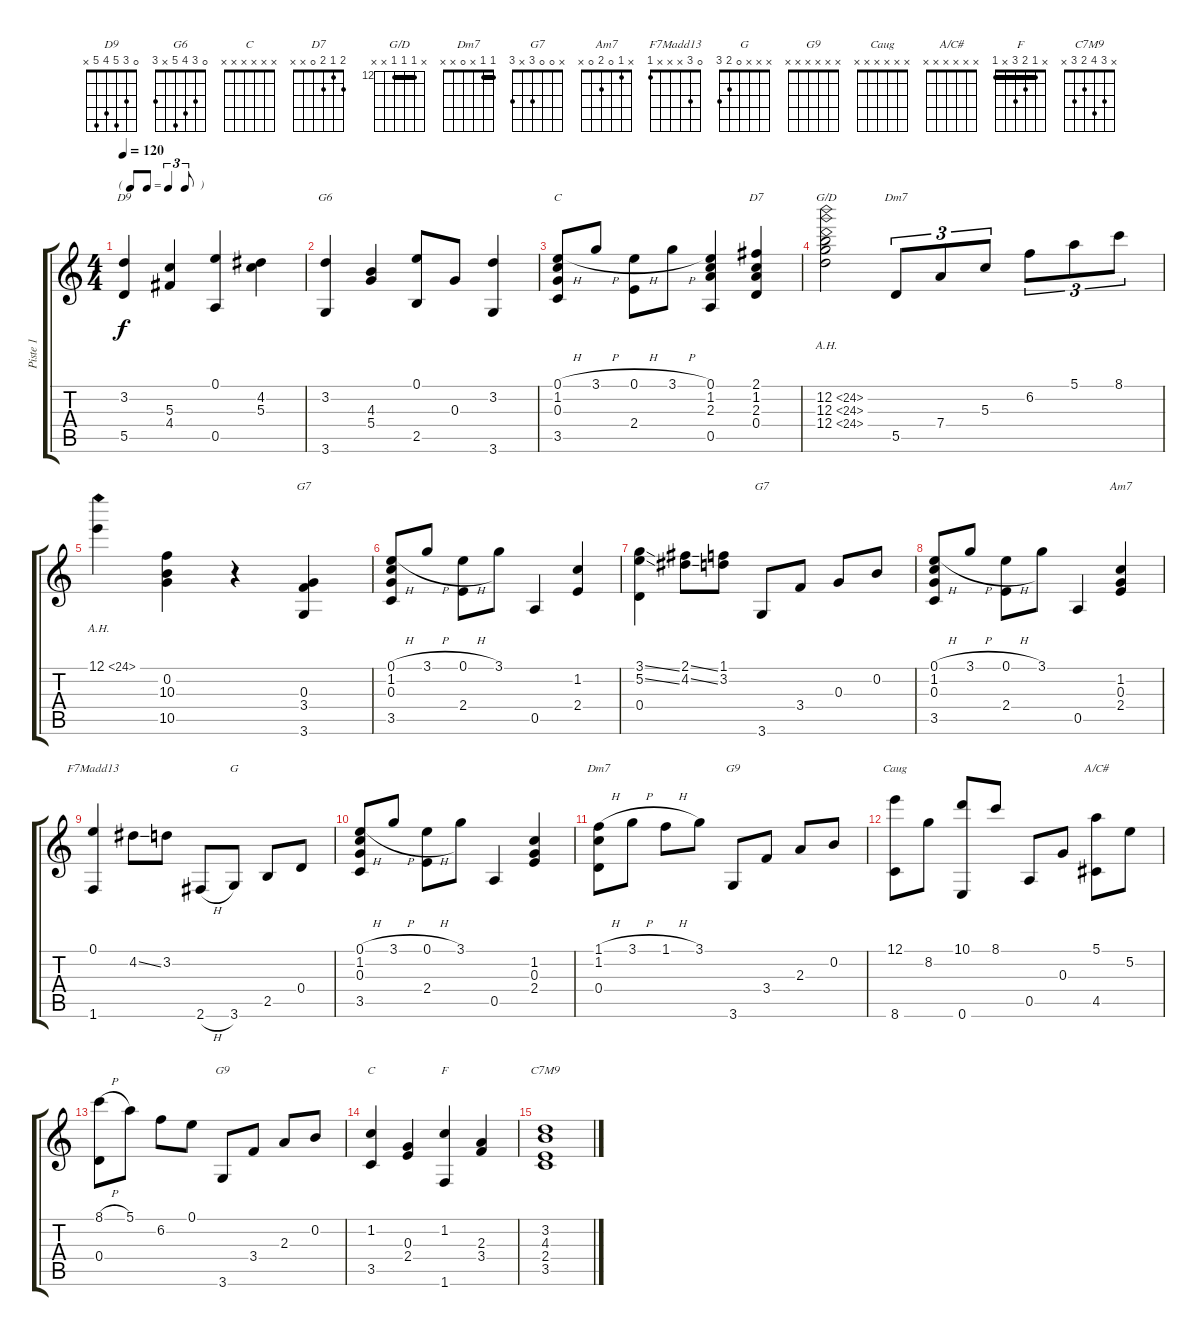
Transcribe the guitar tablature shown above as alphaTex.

\track ("Piste 1" "Piste 1") {instrument acousticguitarnylon}
\staff {score tabs}
\tuning (E4 B3 G3 D3 A2 E2) {hide}
\chord ("D9" 0 3 5 4 5 x)
\chord ("G6" 0 3 4 5 x 3)
\chord ("C" 0 1 0 2 3 x)
\chord ("D7" 2 1 2 0 x x)
\chord ("G/D" x 12 12 12 x x) {firstfret 12 barre 12}
\chord ("Dm7" 8 6 5 7 5 x) {firstfret 5 barre 5}
\chord ("G7" x x 0 3 x 3)
\chord ("G7" x 0 0 3 x 3)
\chord ("Am7" x 1 0 2 0 x)
\chord ("F7Madd13" 0 3 x x x 1)
\chord ("G" x x x 0 2 3)
\chord ("Dm7" 1 1 x 0 x x) {barre 1}
\chord ("G9" x 0 2 3 x 3)
\chord ("Caug" x x x x x x)
\chord ("A/C#" x x x x x x)
\chord ("G9" x x x x x x)
\chord ("C" x x x x x x)
\chord ("F" x 1 2 3 x 1) {barre 1}
\chord ("C7M9" x 3 4 2 3 x)
\ts (4 4)
\tf triplet8th
\tempo 120
\clef g2
\ks c
(3.2 5.5).4{ch "D9" dy f} (5.3 4.4).4 (0.1 0.5).4 (4.2 5.3).4 |
(3.2 3.6).4{ch "G6"} (4.3 5.4).4 (0.1 2.5).8 0.3.8 (3.2 3.6).4 |
(0.1{h} 1.2 0.3 3.5).8{ch "C"} 3.1{h}.8 (0.1{h} 2.4).8 3.1{h}.8 (0.1 1.2 2.3 0.5).4 (2.1 1.2 2.3 0.4).4{ch "D7"} |
(12.2{ah 12} 12.3{ah 12} 12.4{ah 12}).2{ch "G/D"} 5.5.8{tu (3 2) ch "Dm7"} 7.4.8{tu (3 2)} 5.3.8{tu (3 2)} 6.2.8{tu (3 2)} 5.1.8{tu (3 2)} 8.1.8{tu (3 2)} |
12.1{ah 12}.4 (0.2 10.3 10.5).4 r.4 (0.3 3.4 3.6).4{ch "G7"} |
(0.1{h} 1.2 0.3 3.5).8 3.1{h}.8 (0.1{h} 2.4).8 3.1.8 0.5.4 (1.2 2.4).4 |
(3.1{ss} 5.2{ss} 0.4).4 (2.1{ss} 4.2{ss}).8 (1.1 3.2).8 3.6.8{ch "G7"} 3.4.8 0.3.8 0.2.8 |
(0.1{h} 1.2 0.3 3.5).8 3.1{h}.8 (0.1{h} 2.4).8 3.1.8 0.5.4 (1.2 0.3 2.4).4{ch "Am7"} |
(0.1 1.6).4{ch "F7Madd13"} 4.2{ss}.8 3.2.8 2.6{h}.8 3.6.8{ch "G"} 2.5.8 0.4.8 |
(0.1{h} 1.2 0.3 3.5).8 3.1{h}.8 (0.1{h} 2.4).8 3.1.8 0.5.4 (1.2 0.3 2.4).4 |
(1.1{h} 1.2 0.4).8{ch "Dm7"} 3.1{h}.8 1.1{h}.8 3.1.8 3.6.8{ch "G9"} 3.4.8 2.3.8 0.2.8 |
(12.1 8.6).8{ch "Caug"} 8.2.8 (10.1 0.6).8 8.1.8 0.5.8 0.3.8 (5.1 4.5).8{ch "A/C#"} 5.2.8 |
(8.1{h} 0.4).8 5.1.8 6.2.8 0.1.8 3.6.8{ch "G9"} 3.4.8 2.3.8 0.2.8 |
(1.2 3.5).4{ch "C"} (0.3 2.4).4 (1.2 1.6).4{ch "F"} (2.3 3.4).4 |
(3.2 4.3 2.4 3.5).1{ch "C7M9"}
